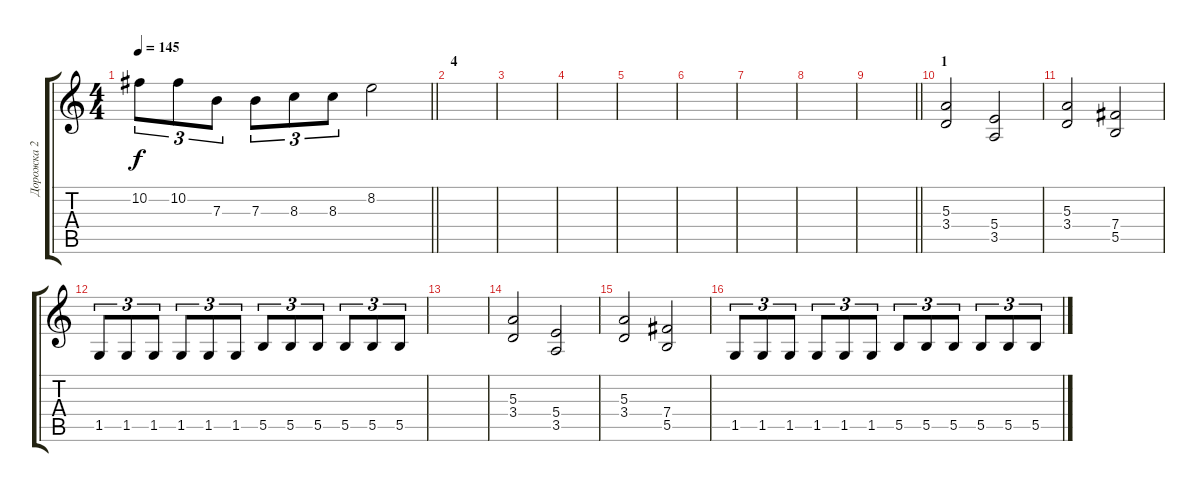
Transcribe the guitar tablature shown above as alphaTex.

\track ("Дорожка 2" "Дорожка 2") {instrument distortionguitar}
\staff {score tabs}
\tuning (Db4 Ab3 E3 B2 Gb2 B1) {hide}
\ts (4 4)
\tempo 145
\clef g2
\barLineRight lightlight
\ks c
10.2.8{tu (3 2) dy f} 10.2.8{tu (3 2)} 7.3.8{tu (3 2)} 7.3.8{tu (3 2)} 8.3.8{tu (3 2)} 8.3.8{tu (3 2)} 8.2.2 |
\section ("" "4")
|
|
|
|
|
|
|
\barLineRight lightlight
|
\section ("" "1")
(5.3 3.4).2 (5.4 3.5).2 |
(5.3 3.4).2 (7.4 5.5).2 |
1.5.8{tu (3 2)} 1.5.8{tu (3 2)} 1.5.8{tu (3 2)} 1.5.8{tu (3 2)} 1.5.8{tu (3 2)} 1.5.8{tu (3 2)} 5.5.8{tu (3 2)} 5.5.8{tu (3 2)} 5.5.8{tu (3 2)} 5.5.8{tu (3 2)} 5.5.8{tu (3 2)} 5.5.8{tu (3 2)} |
|
(5.3 3.4).2 (5.4 3.5).2 |
(5.3 3.4).2 (7.4 5.5).2 |
1.5.8{tu (3 2)} 1.5.8{tu (3 2)} 1.5.8{tu (3 2)} 1.5.8{tu (3 2)} 1.5.8{tu (3 2)} 1.5.8{tu (3 2)} 5.5.8{tu (3 2)} 5.5.8{tu (3 2)} 5.5.8{tu (3 2)} 5.5.8{tu (3 2)} 5.5.8{tu (3 2)} 5.5.8{tu (3 2)}
